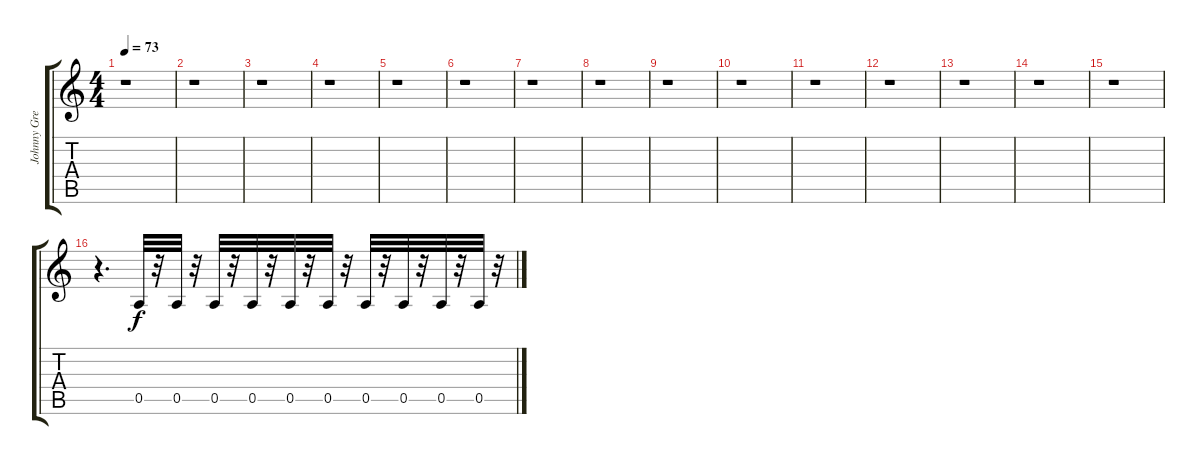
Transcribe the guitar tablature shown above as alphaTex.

\track ("Johnny Greenwood - Overdrive" "Johnny Gre") {instrument overdrivenguitar}
\staff {score tabs}
\tuning (E4 B3 G3 D3 A2 E2) {hide}
\ts (4 4)
\tempo 73
\clef g2
\ks c
r.1{dy f} |
r.1 |
r.1 |
r.1 |
r.1 |
r.1 |
r.1 |
r.1 |
r.1 |
r.1 |
r.1 |
r.1 |
r.1 |
r.1 |
r.1 |
r.4{d} 0.5.32{volume 3} r.32 0.5.32{volume 4} r.32 0.5.32{volume 6} r.32 0.5.32{volume 8} r.32 0.5.32{volume 10} r.32 0.5.32{volume 12} r.32 0.5.32{volume 14} r.32 0.5.32 r.32 0.5.32 r.32 0.5.32 r.32
